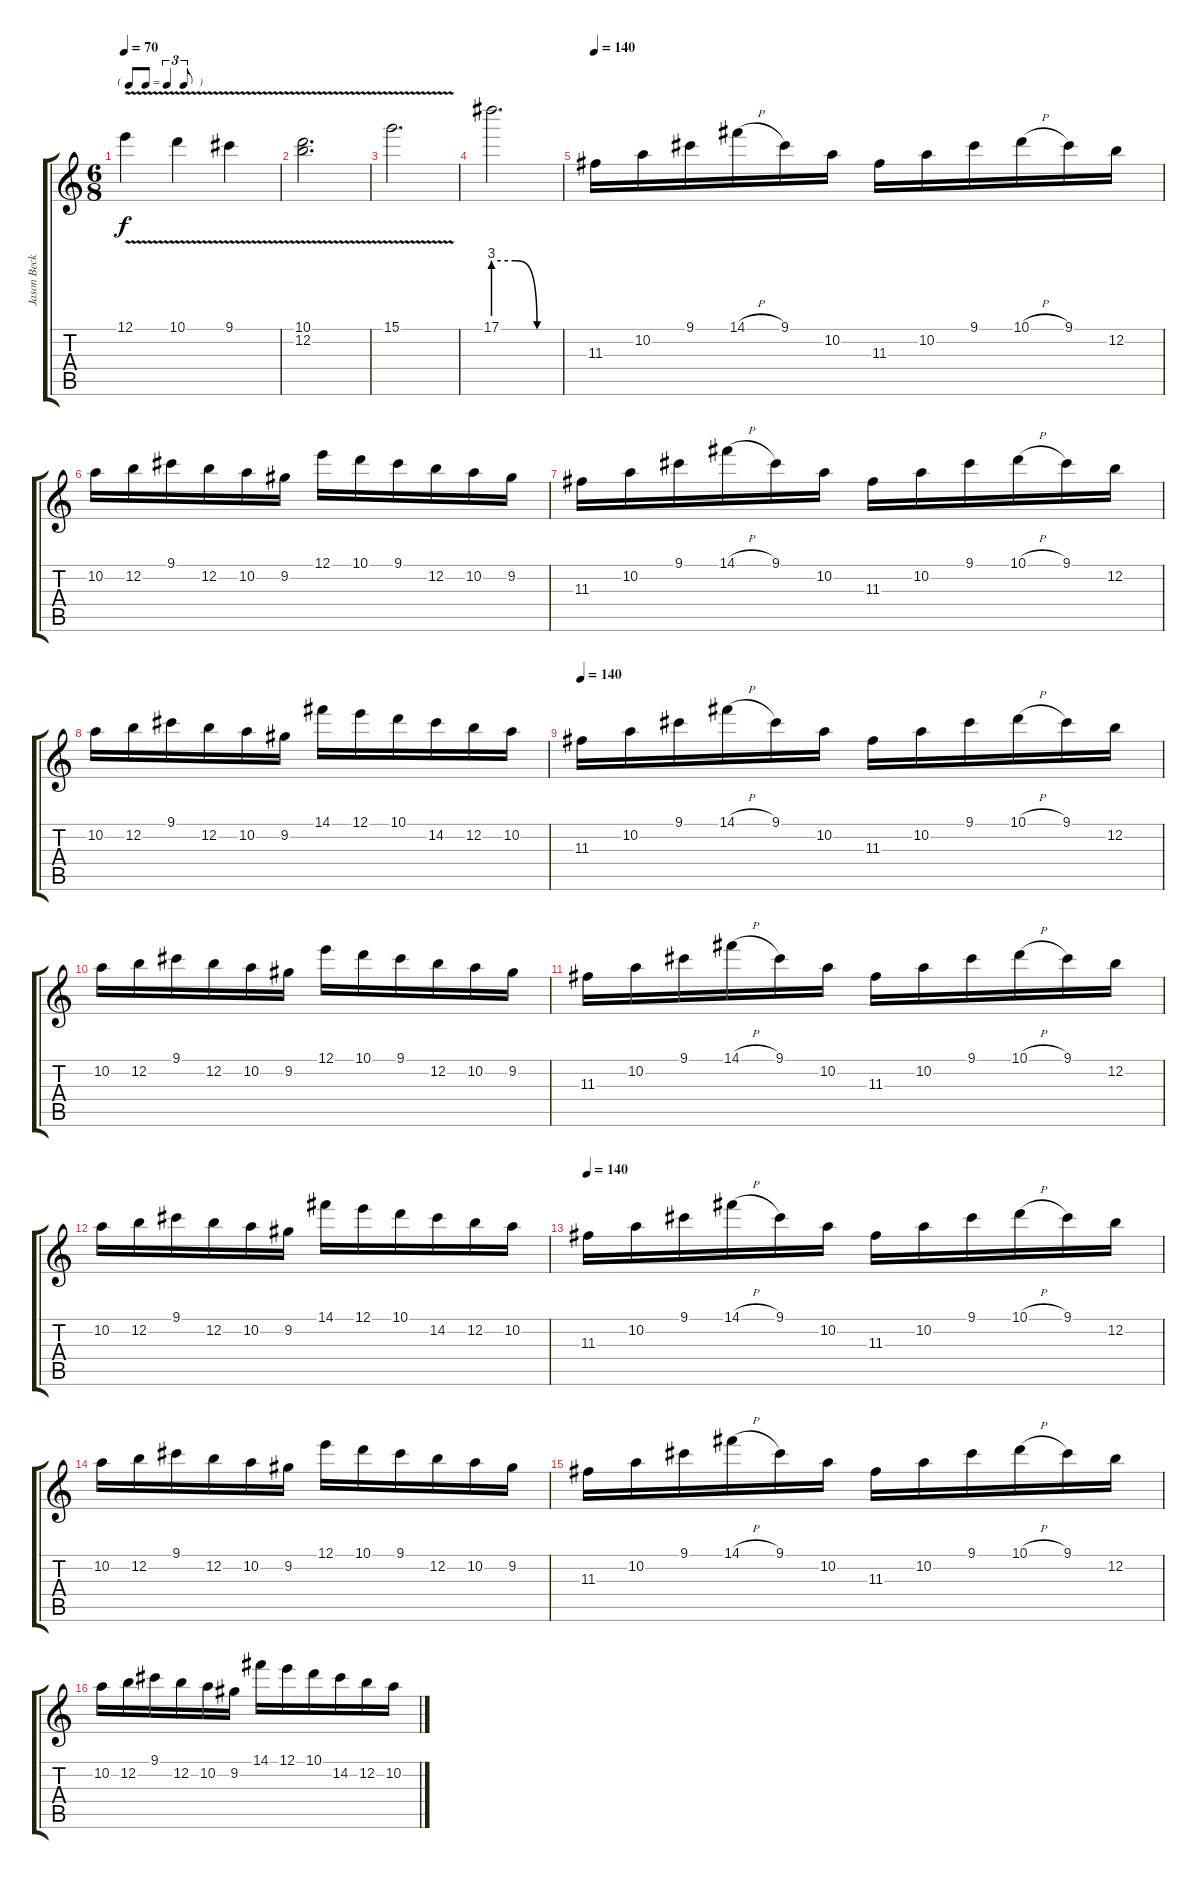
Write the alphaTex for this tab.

\track ("Jason Becker" "Jason Beck") {instrument overdrivenguitar}
\staff {score tabs}
\tuning (E4 B3 G3 D3 A2 E2) {hide}
\ts (6 8)
\tf triplet8th
\tempo 70
\clef g2
\ks c
12.1{v}.4{dy f} 10.1{v}.4 9.1{v}.4 |
(10.1{v} 12.2{v}).2{d} |
15.1{v}.2{d} |
17.1{be (custom 0 12 20 12 40 0 60 0)}.2{d} |
\tempo 140
11.3.16 10.2.16 9.1.16 14.1{h}.16 9.1.16 10.2.16 11.3.16 10.2.16 9.1.16 10.1{h}.16 9.1.16 12.2.16 |
10.2.16 12.2.16 9.1.16 12.2.16 10.2.16 9.2.16 12.1.16 10.1.16 9.1.16 12.2.16 10.2.16 9.2.16 |
11.3.16 10.2.16 9.1.16 14.1{h}.16 9.1.16 10.2.16 11.3.16 10.2.16 9.1.16 10.1{h}.16 9.1.16 12.2.16 |
10.2.16 12.2.16 9.1.16 12.2.16 10.2.16 9.2.16 14.1.16 12.1.16 10.1.16 14.2.16 12.2.16 10.2.16 |
\tempo 140
11.3.16 10.2.16 9.1.16 14.1{h}.16 9.1.16 10.2.16 11.3.16 10.2.16 9.1.16 10.1{h}.16 9.1.16 12.2.16 |
10.2.16 12.2.16 9.1.16 12.2.16 10.2.16 9.2.16 12.1.16 10.1.16 9.1.16 12.2.16 10.2.16 9.2.16 |
11.3.16 10.2.16 9.1.16 14.1{h}.16 9.1.16 10.2.16 11.3.16 10.2.16 9.1.16 10.1{h}.16 9.1.16 12.2.16 |
10.2.16 12.2.16 9.1.16 12.2.16 10.2.16 9.2.16 14.1.16 12.1.16 10.1.16 14.2.16 12.2.16 10.2.16 |
\tempo 140
11.3.16 10.2.16 9.1.16 14.1{h}.16 9.1.16 10.2.16 11.3.16 10.2.16 9.1.16 10.1{h}.16 9.1.16 12.2.16 |
10.2.16 12.2.16 9.1.16 12.2.16 10.2.16 9.2.16 12.1.16 10.1.16 9.1.16 12.2.16 10.2.16 9.2.16 |
11.3.16 10.2.16 9.1.16 14.1{h}.16 9.1.16 10.2.16 11.3.16 10.2.16 9.1.16 10.1{h}.16 9.1.16 12.2.16 |
10.2.16 12.2.16 9.1.16 12.2.16 10.2.16 9.2.16 14.1.16 12.1.16 10.1.16 14.2.16 12.2.16 10.2.16
